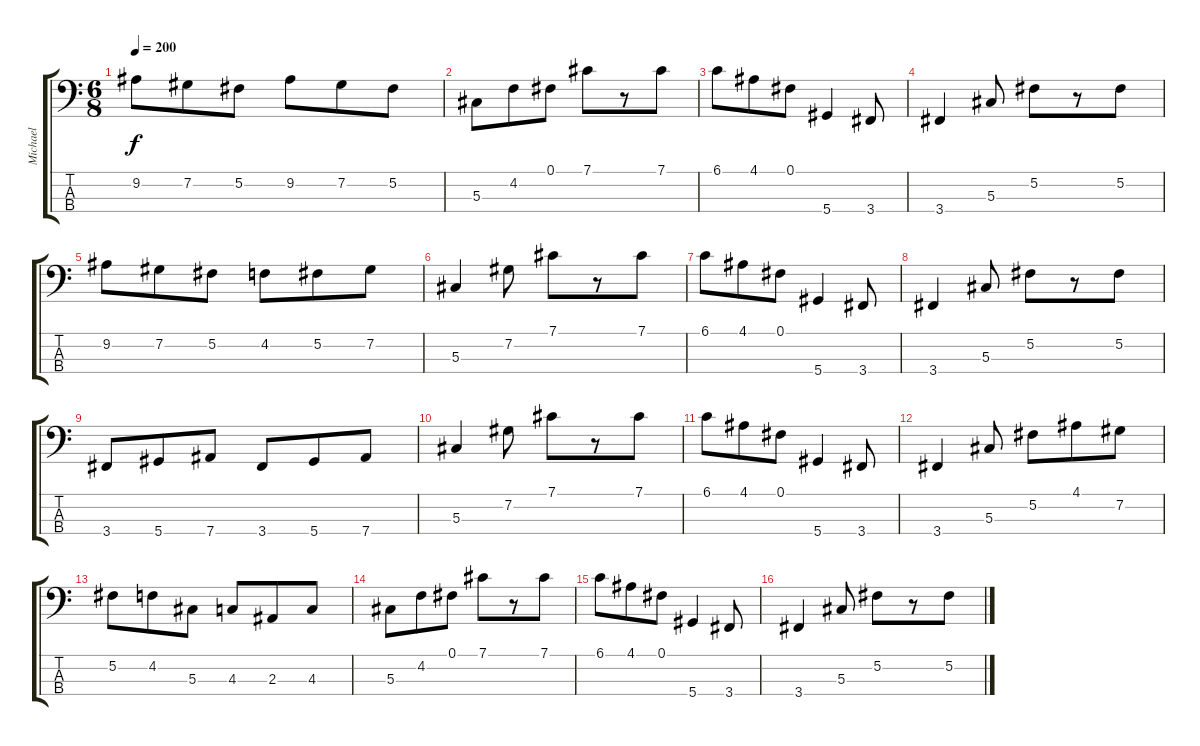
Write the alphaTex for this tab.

\track ("Michael" "Michael") {instrument electricbassfinger}
\staff {score tabs}
\tuning (Gb2 Db2 Ab1 Eb1) {hide}
\ts (6 8)
\tempo 200
\clef f4
\ks c
9.2.8{dy f} 7.2.8 5.2.8 9.2.8 7.2.8 5.2.8 |
5.3.8 4.2.8 0.1.8 7.1.8 r.8 7.1.8 |
6.1.8 4.1.8 0.1.8 5.4.4 3.4.8 |
3.4.4 5.3.8 5.2.8 r.8 5.2.8 |
9.2.8 7.2.8 5.2.8 4.2.8 5.2.8 7.2.8 |
5.3.4 7.2.8 7.1.8 r.8 7.1.8 |
6.1.8 4.1.8 0.1.8 5.4.4 3.4.8 |
3.4.4 5.3.8 5.2.8 r.8 5.2.8 |
3.4.8 5.4.8 7.4.8 3.4.8 5.4.8 7.4.8 |
5.3.4 7.2.8 7.1.8 r.8 7.1.8 |
6.1.8 4.1.8 0.1.8 5.4.4 3.4.8 |
3.4.4 5.3.8 5.2.8 4.1.8 7.2.8 |
5.2.8 4.2.8 5.3.8 4.3.8 2.3.8 4.3.8 |
5.3.8 4.2.8 0.1.8 7.1.8 r.8 7.1.8 |
6.1.8 4.1.8 0.1.8 5.4.4 3.4.8 |
3.4.4 5.3.8 5.2.8 r.8 5.2.8
